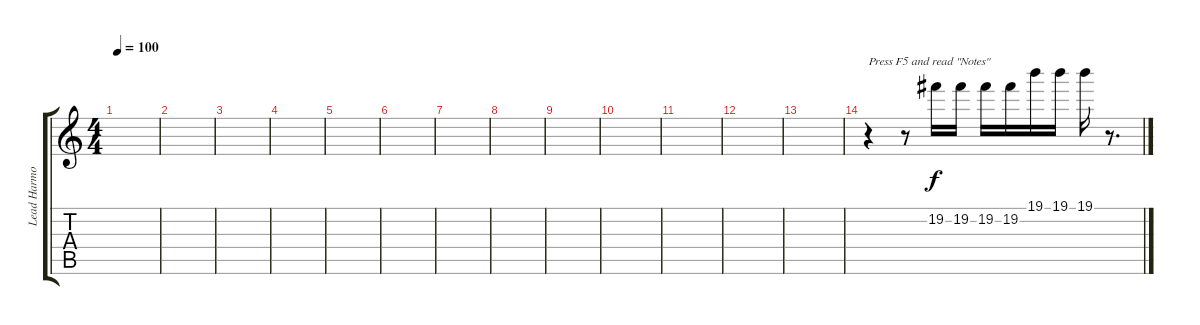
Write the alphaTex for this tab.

\track ("Lead Harmonics Pitches" "Lead Harmo") {instrument distortionguitar}
\staff {score tabs}
\tuning (E4 B3 G3 D3 A2 E2) {hide}
\ts (4 4)
\tempo 100
\clef g2
\ks c
|
|
|
|
|
|
|
|
|
|
|
|
|
r.4{txt "Press F5 and read \"Notes\""} r.8 19.2.16 19.2.16 19.2.16 19.2.16 19.1.16 19.1.16 19.1.16 r.8{d}
